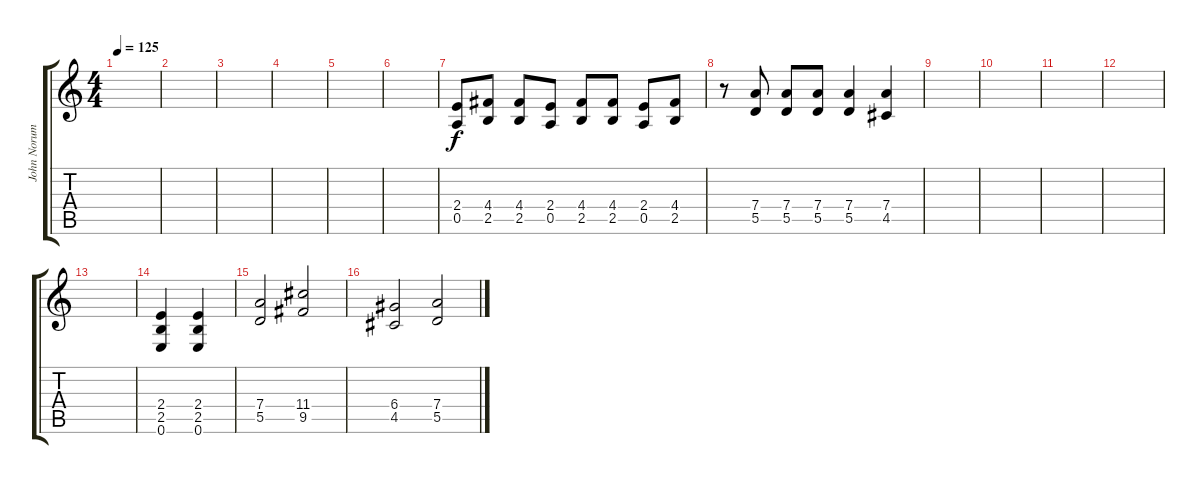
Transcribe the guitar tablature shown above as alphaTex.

\track ("John Norum" "John Norum") {instrument distortionguitar}
\staff {score tabs}
\tuning (E4 B3 G3 D3 A2 E2) {hide}
\ts (4 4)
\tempo 125
\clef g2
\ks c
|
|
|
|
|
|
(2.4 0.5).8 (4.4 2.5).8 (4.4 2.5).8 (2.4 0.5).8 (4.4 2.5).8 (4.4 2.5).8 (2.4 0.5).8 (4.4 2.5).8 |
r.8 (7.4 5.5).8 (7.4 5.5).8 (7.4 5.5).8 (7.4 5.5).4 (7.4 4.5).4 |
|
|
|
|
|
(2.4 2.5 0.6).4 (2.4 2.5 0.6).4 |
(7.4 5.5).2 (11.4 9.5).2 |
(6.4 4.5).2 (7.4 5.5).2
